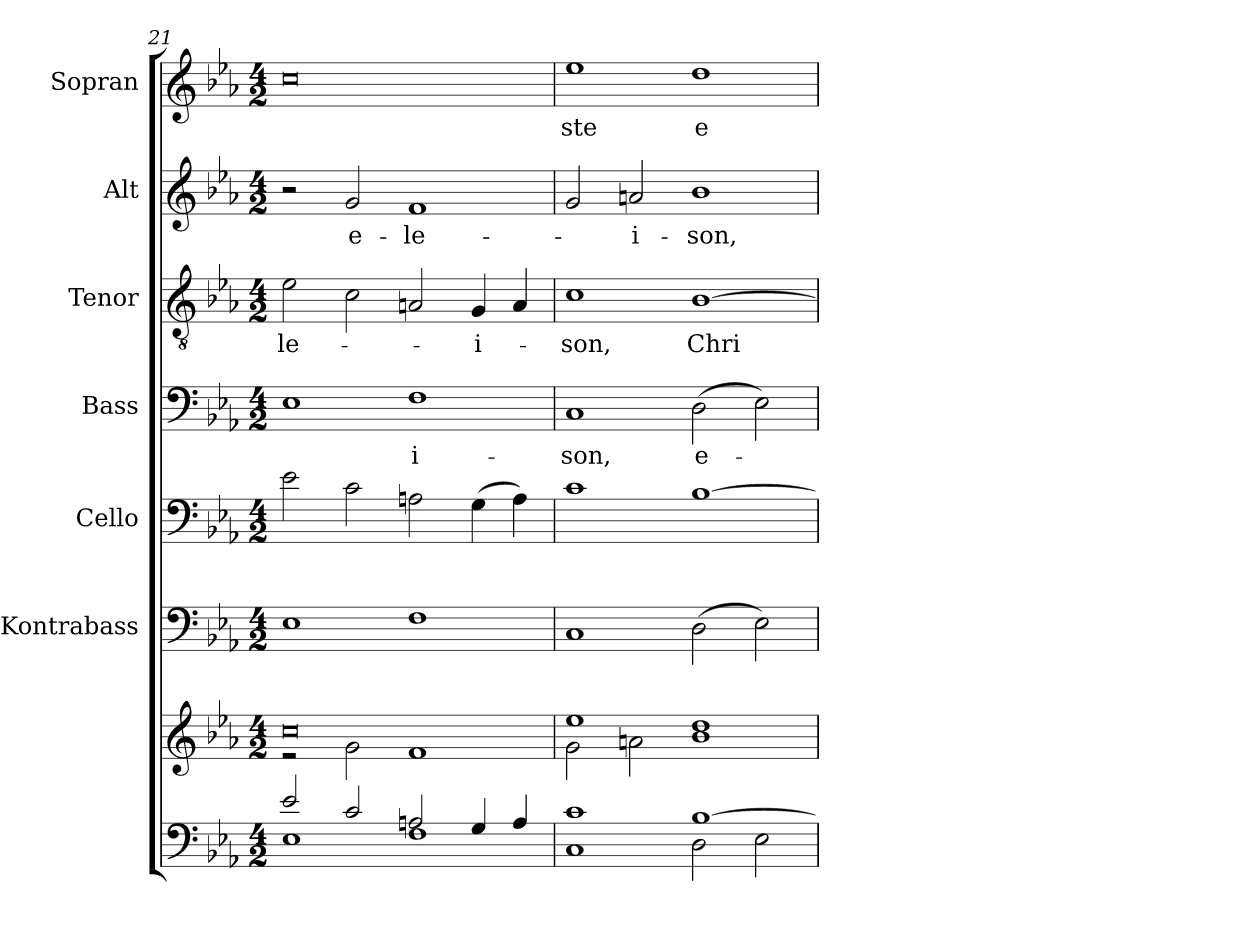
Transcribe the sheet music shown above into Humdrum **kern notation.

**kern	**kern	**kern	**kern	**kern	**text	**kern	**text	**kern	**text	**kern	**text
*part7	*part7	*part6	*part5	*part4	*part4	*part3	*part3	*part2	*part2	*part1	*part1
*staff8	*staff7	*staff6	*staff5	*staff4	*staff4	*staff3	*staff3	*staff2	*staff2	*staff1	*staff1
*	*	*I"Kontrabass	*I"Cello	*I"Bass	*	*I"Tenor	*	*I"Alt	*	*I"Sopran	*
*	*	*I'Kb.	*	*I'B.	*	*I'T.	*	*I'A.	*	*I'S.	*
*clefF4	*clefG2	*clefF4	*clefF4	*clefF4	*	*clefGv2	*	*clefG2	*	*clefG2	*
*	*	*ITrd7c12	*	*	*	*	*	*	*	*	*
*k[b-e-a-]	*k[b-e-a-]	*k[b-e-a-]	*k[b-e-a-]	*k[b-e-a-]	*	*k[b-e-a-]	*	*k[b-e-a-]	*	*k[b-e-a-]	*
*E-:	*E-:	*E-:	*E-:	*E-:	*	*E-:	*	*E-:	*	*E-:	*
*M4/2	*M4/2	*M4/2	*M4/2	*M4/2	*	*M4/2	*	*M4/2	*	*M4/2	*
=21	=21	=21	=21	=21	=21	=21	=21	=21	=21	=21	=21
*^	*^	*	*	*	*	*	*	*	*	*	*
!	!	!	!	!	!	!	!	!	!LO:LY:b	!	!	!	!
2e-/	1E-	0cc	2rf	1EE-	2e-\	1E-	.	2e-\	-le-	2r	.	0cc	.
!	!	!	!	!	!	!	!	!	!	!	!LO:LY:b	!	!
2c/	.	.	2g\	.	2c\	.	.	2c\	.	2g/	e-	.	.
!	!	!	!	!	!	!	!LO:LY:b	!	!	!	!LO:LY:b	!	!
2An/	1F	.	1f	1FF	2An\	1F	-i-	2An/	.	1f	-le-	.	.
!	!	!	!	!	!	!	!	!	!LO:LY:b	!	!	!	!
4G/	.	.	.	.	(>4G\	.	.	4G/	-i-	.	.	.	.
4A/	.	.	.	.	4A\)	.	.	4A/	.	.	.	.	.
=22	=22	=22	=22	=22	=22	=22	=22	=22	=22	=22	=22	=22	=22
!	!	!	!	!	!	!	!LO:LY:b	!	!LO:LY:b	!	!	!	!LO:LY:b
1c	1C	1ee-	2g\	1CC	1c	1C	-son,	1c	-son,	2g/	.	1ee-	-ste
!	!	!	!	!	!	!	!	!	!	!	!LO:LY:b	!	!
.	.	.	2an\	.	.	.	.	.	.	2an/	-i-	.	.
!	!	!	!	!	!	!	!LO:LY:b	!	!LO:LY:b	!	!LO:LY:b	!	!LO:LY:b
[>1B-	2D\	1dd	1b-	(>2DD\	[1B-	(>2D\	e-	[1B-	Chri-	1b-	-son,	1dd	e-
.	2E-\	.	.	2EE-\)	.	2E-\)	.	.	.	.	.	.	.
*v	*v	*	*	*	*	*	*	*	*	*	*	*	*
*	*v	*v	*	*	*	*	*	*	*	*	*	*
=	=	=	=	=	=	=	=	=	=	=	=
*-	*-	*-	*-	*-	*-	*-	*-	*-	*-	*-	*-
